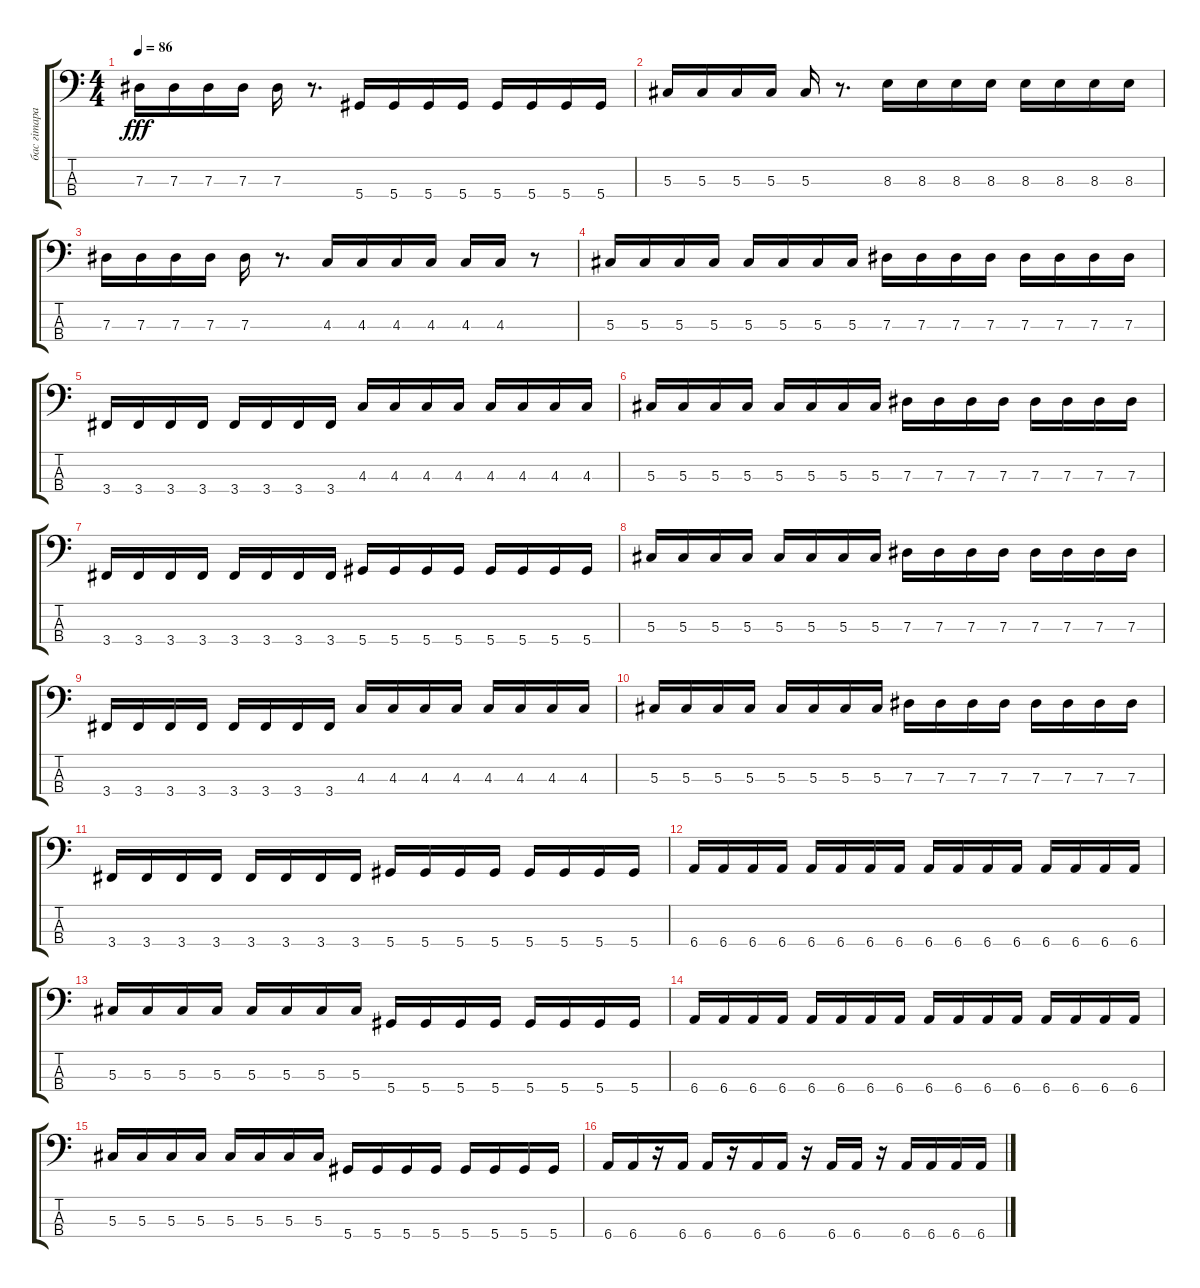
\track ("бас гiтара Алесь" "бас гiтара") {instrument electricbassfinger}
\staff {score tabs}
\tuning (Gb2 Db2 Ab1 Eb1) {hide}
\ts (4 4)
\tempo 86
\clef f4
\ks c
7.3.16{dy fff} 7.3.16 7.3.16 7.3.16 7.3.16 r.8{d} 5.4.16 5.4.16 5.4.16 5.4.16 5.4.16 5.4.16 5.4.16 5.4.16 |
5.3.16 5.3.16 5.3.16 5.3.16 5.3.16 r.8{d} 8.3.16 8.3.16 8.3.16 8.3.16 8.3.16 8.3.16 8.3.16 8.3.16 |
7.3.16 7.3.16 7.3.16 7.3.16 7.3.16 r.8{d} 4.3.16 4.3.16 4.3.16 4.3.16 4.3.16 4.3.16 r.8 |
5.3.16 5.3.16 5.3.16 5.3.16 5.3.16 5.3.16 5.3.16 5.3.16 7.3.16 7.3.16 7.3.16 7.3.16 7.3.16 7.3.16 7.3.16 7.3.16 |
3.4.16 3.4.16 3.4.16 3.4.16 3.4.16 3.4.16 3.4.16 3.4.16 4.3.16 4.3.16 4.3.16 4.3.16 4.3.16 4.3.16 4.3.16 4.3.16 |
5.3.16 5.3.16 5.3.16 5.3.16 5.3.16 5.3.16 5.3.16 5.3.16 7.3.16 7.3.16 7.3.16 7.3.16 7.3.16 7.3.16 7.3.16 7.3.16 |
3.4.16 3.4.16 3.4.16 3.4.16 3.4.16 3.4.16 3.4.16 3.4.16 5.4.16 5.4.16 5.4.16 5.4.16 5.4.16 5.4.16 5.4.16 5.4.16 |
5.3.16 5.3.16 5.3.16 5.3.16 5.3.16 5.3.16 5.3.16 5.3.16 7.3.16 7.3.16 7.3.16 7.3.16 7.3.16 7.3.16 7.3.16 7.3.16 |
3.4.16 3.4.16 3.4.16 3.4.16 3.4.16 3.4.16 3.4.16 3.4.16 4.3.16 4.3.16 4.3.16 4.3.16 4.3.16 4.3.16 4.3.16 4.3.16 |
5.3.16 5.3.16 5.3.16 5.3.16 5.3.16 5.3.16 5.3.16 5.3.16 7.3.16 7.3.16 7.3.16 7.3.16 7.3.16 7.3.16 7.3.16 7.3.16 |
3.4.16 3.4.16 3.4.16 3.4.16 3.4.16 3.4.16 3.4.16 3.4.16 5.4.16 5.4.16 5.4.16 5.4.16 5.4.16 5.4.16 5.4.16 5.4.16 |
6.4.16 6.4.16 6.4.16 6.4.16 6.4.16 6.4.16 6.4.16 6.4.16 6.4.16 6.4.16 6.4.16 6.4.16 6.4.16 6.4.16 6.4.16 6.4.16 |
5.3.16 5.3.16 5.3.16 5.3.16 5.3.16 5.3.16 5.3.16 5.3.16 5.4.16 5.4.16 5.4.16 5.4.16 5.4.16 5.4.16 5.4.16 5.4.16 |
6.4.16 6.4.16 6.4.16 6.4.16 6.4.16 6.4.16 6.4.16 6.4.16 6.4.16 6.4.16 6.4.16 6.4.16 6.4.16 6.4.16 6.4.16 6.4.16 |
5.3.16 5.3.16 5.3.16 5.3.16 5.3.16 5.3.16 5.3.16 5.3.16 5.4.16 5.4.16 5.4.16 5.4.16 5.4.16 5.4.16 5.4.16 5.4.16 |
6.4.16 6.4.16 r.16 6.4.16 6.4.16 r.16 6.4.16 6.4.16 r.16 6.4.16 6.4.16 r.16 6.4.16 6.4.16 6.4.16 6.4.16
